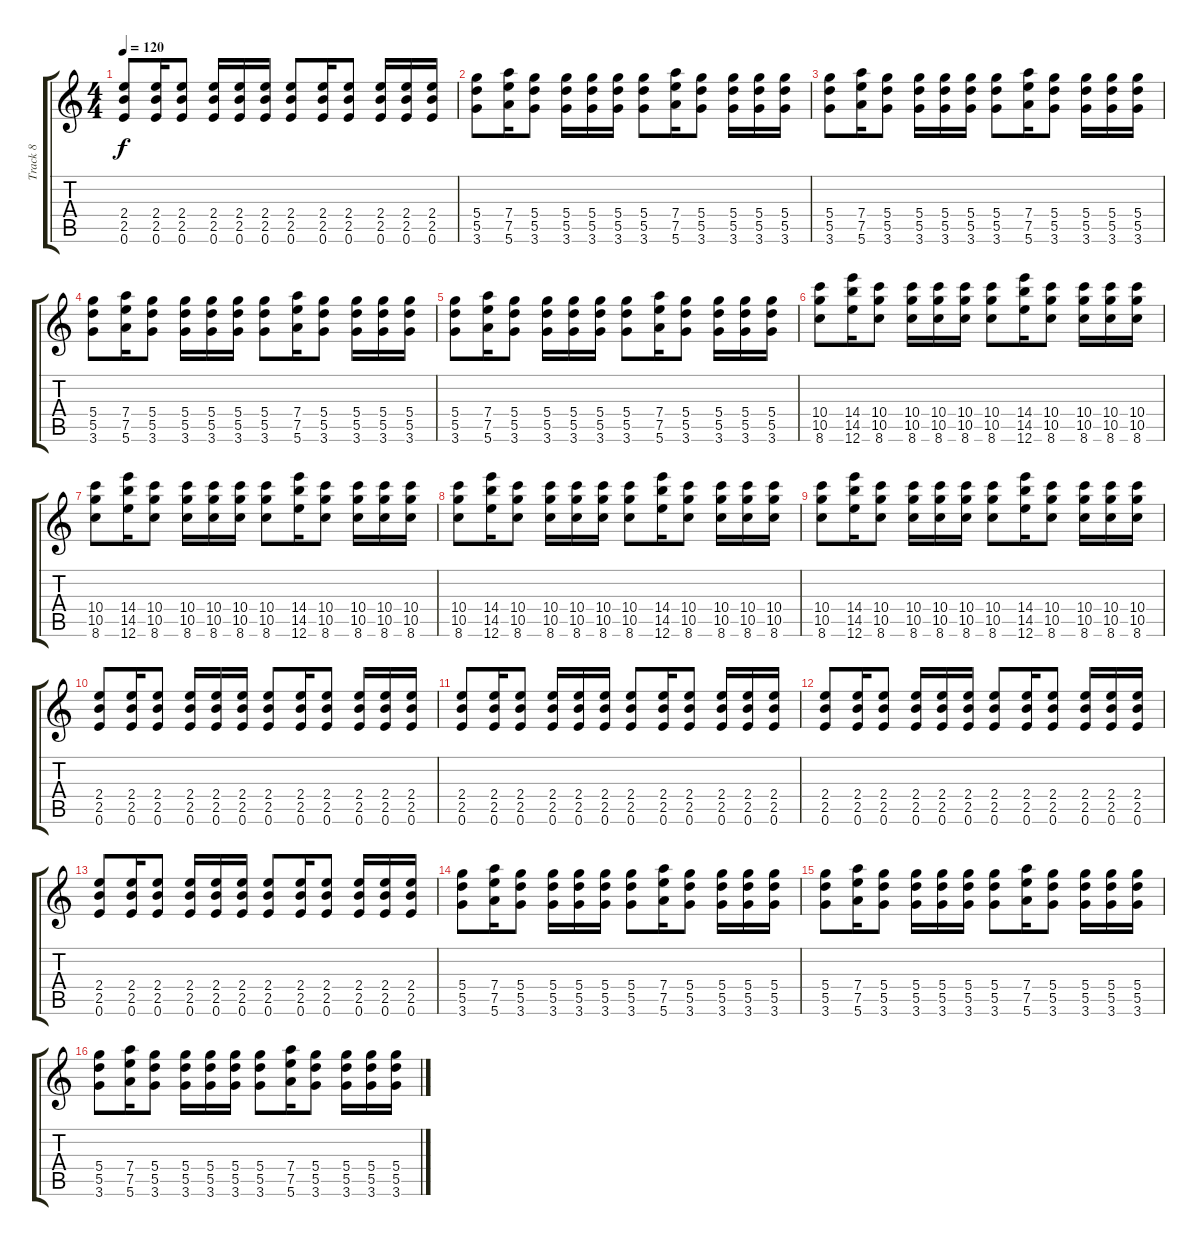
\track ("Track 8" "Track 8") {instrument acousticguitarsteel}
\staff {score tabs}
\tuning (E5 B4 G4 D4 A3 E3) {hide}
\ts (4 4)
\tempo 120
\clef g2
\ks c
(2.4 2.5 0.6).8{dy f} (2.4 2.5 0.6).16 (2.4 2.5 0.6).8 (2.4 2.5 0.6).16 (2.4 2.5 0.6).16 (2.4 2.5 0.6).16 (2.4 2.5 0.6).8 (2.4 2.5 0.6).16 (2.4 2.5 0.6).8 (2.4 2.5 0.6).16 (2.4 2.5 0.6).16 (2.4 2.5 0.6).16 |
(5.4 5.5 3.6).8 (7.4 7.5 5.6).16 (5.4 5.5 3.6).8 (5.4 5.5 3.6).16 (5.4 5.5 3.6).16 (5.4 5.5 3.6).16 (5.4 5.5 3.6).8 (7.4 7.5 5.6).16 (5.4 5.5 3.6).8 (5.4 5.5 3.6).16 (5.4 5.5 3.6).16 (5.4 5.5 3.6).16 |
(5.4 5.5 3.6).8 (7.4 7.5 5.6).16 (5.4 5.5 3.6).8 (5.4 5.5 3.6).16 (5.4 5.5 3.6).16 (5.4 5.5 3.6).16 (5.4 5.5 3.6).8 (7.4 7.5 5.6).16 (5.4 5.5 3.6).8 (5.4 5.5 3.6).16 (5.4 5.5 3.6).16 (5.4 5.5 3.6).16 |
(5.4 5.5 3.6).8 (7.4 7.5 5.6).16 (5.4 5.5 3.6).8 (5.4 5.5 3.6).16 (5.4 5.5 3.6).16 (5.4 5.5 3.6).16 (5.4 5.5 3.6).8 (7.4 7.5 5.6).16 (5.4 5.5 3.6).8 (5.4 5.5 3.6).16 (5.4 5.5 3.6).16 (5.4 5.5 3.6).16 |
(5.4 5.5 3.6).8 (7.4 7.5 5.6).16 (5.4 5.5 3.6).8 (5.4 5.5 3.6).16 (5.4 5.5 3.6).16 (5.4 5.5 3.6).16 (5.4 5.5 3.6).8 (7.4 7.5 5.6).16 (5.4 5.5 3.6).8 (5.4 5.5 3.6).16 (5.4 5.5 3.6).16 (5.4 5.5 3.6).16 |
(10.4 10.5 8.6).8 (14.4 14.5 12.6).16 (10.4 10.5 8.6).8 (10.4 10.5 8.6).16 (10.4 10.5 8.6).16 (10.4 10.5 8.6).16 (10.4 10.5 8.6).8 (14.4 14.5 12.6).16 (10.4 10.5 8.6).8 (10.4 10.5 8.6).16 (10.4 10.5 8.6).16 (10.4 10.5 8.6).16 |
(10.4 10.5 8.6).8 (14.4 14.5 12.6).16 (10.4 10.5 8.6).8 (10.4 10.5 8.6).16 (10.4 10.5 8.6).16 (10.4 10.5 8.6).16 (10.4 10.5 8.6).8 (14.4 14.5 12.6).16 (10.4 10.5 8.6).8 (10.4 10.5 8.6).16 (10.4 10.5 8.6).16 (10.4 10.5 8.6).16 |
(10.4 10.5 8.6).8 (14.4 14.5 12.6).16 (10.4 10.5 8.6).8 (10.4 10.5 8.6).16 (10.4 10.5 8.6).16 (10.4 10.5 8.6).16 (10.4 10.5 8.6).8 (14.4 14.5 12.6).16 (10.4 10.5 8.6).8 (10.4 10.5 8.6).16 (10.4 10.5 8.6).16 (10.4 10.5 8.6).16 |
(10.4 10.5 8.6).8 (14.4 14.5 12.6).16 (10.4 10.5 8.6).8 (10.4 10.5 8.6).16 (10.4 10.5 8.6).16 (10.4 10.5 8.6).16 (10.4 10.5 8.6).8 (14.4 14.5 12.6).16 (10.4 10.5 8.6).8 (10.4 10.5 8.6).16 (10.4 10.5 8.6).16 (10.4 10.5 8.6).16 |
(2.4 2.5 0.6).8{volume 11 balance 8} (2.4 2.5 0.6).16 (2.4 2.5 0.6).8 (2.4 2.5 0.6).16 (2.4 2.5 0.6).16 (2.4 2.5 0.6).16 (2.4 2.5 0.6).8 (2.4 2.5 0.6).16 (2.4 2.5 0.6).8 (2.4 2.5 0.6).16 (2.4 2.5 0.6).16 (2.4 2.5 0.6).16 |
(2.4 2.5 0.6).8 (2.4 2.5 0.6).16 (2.4 2.5 0.6).8 (2.4 2.5 0.6).16 (2.4 2.5 0.6).16 (2.4 2.5 0.6).16 (2.4 2.5 0.6).8 (2.4 2.5 0.6).16 (2.4 2.5 0.6).8 (2.4 2.5 0.6).16 (2.4 2.5 0.6).16 (2.4 2.5 0.6).16 |
(2.4 2.5 0.6).8 (2.4 2.5 0.6).16 (2.4 2.5 0.6).8 (2.4 2.5 0.6).16 (2.4 2.5 0.6).16 (2.4 2.5 0.6).16 (2.4 2.5 0.6).8 (2.4 2.5 0.6).16 (2.4 2.5 0.6).8 (2.4 2.5 0.6).16 (2.4 2.5 0.6).16 (2.4 2.5 0.6).16 |
(2.4 2.5 0.6).8 (2.4 2.5 0.6).16 (2.4 2.5 0.6).8 (2.4 2.5 0.6).16 (2.4 2.5 0.6).16 (2.4 2.5 0.6).16 (2.4 2.5 0.6).8 (2.4 2.5 0.6).16 (2.4 2.5 0.6).8 (2.4 2.5 0.6).16 (2.4 2.5 0.6).16 (2.4 2.5 0.6).16 |
(5.4 5.5 3.6).8 (7.4 7.5 5.6).16 (5.4 5.5 3.6).8 (5.4 5.5 3.6).16 (5.4 5.5 3.6).16 (5.4 5.5 3.6).16 (5.4 5.5 3.6).8 (7.4 7.5 5.6).16 (5.4 5.5 3.6).8 (5.4 5.5 3.6).16 (5.4 5.5 3.6).16 (5.4 5.5 3.6).16 |
(5.4 5.5 3.6).8 (7.4 7.5 5.6).16 (5.4 5.5 3.6).8 (5.4 5.5 3.6).16 (5.4 5.5 3.6).16 (5.4 5.5 3.6).16 (5.4 5.5 3.6).8 (7.4 7.5 5.6).16 (5.4 5.5 3.6).8 (5.4 5.5 3.6).16 (5.4 5.5 3.6).16 (5.4 5.5 3.6).16 |
(5.4 5.5 3.6).8 (7.4 7.5 5.6).16 (5.4 5.5 3.6).8 (5.4 5.5 3.6).16 (5.4 5.5 3.6).16 (5.4 5.5 3.6).16 (5.4 5.5 3.6).8 (7.4 7.5 5.6).16 (5.4 5.5 3.6).8 (5.4 5.5 3.6).16 (5.4 5.5 3.6).16 (5.4 5.5 3.6).16
